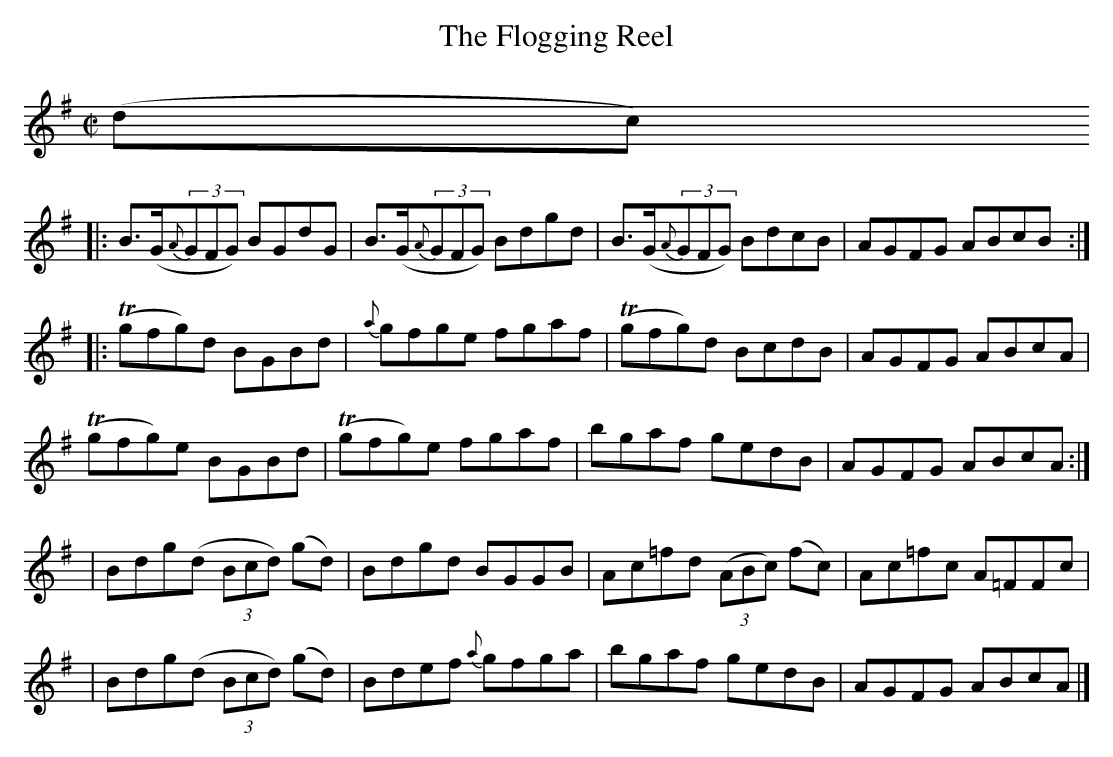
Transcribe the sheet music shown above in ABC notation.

X:1
T: The Flogging Reel
M: C|
L: 1/8
K: G
(dc)
|: B>(G{A}(3GFG) BGdG | B>(G{A}(3GFG) Bdgd | B>(G{A}(3GFG) BdcB | AGFG ABcB :|
|: T(gfg)d BGBd | {a}gfge fgaf | T(gfg)d BcdB | AGFG ABcA |
T(gfg)e BGBd | T(gfg)e fgaf | bgaf gedB | AGFG ABcA :|
| Bdg(d (3Bcd) (gd) | Bdgd BGGB | Ac=fd ((3ABc) (fc) | Ac=fc A=FFc |
| Bdg(d (3Bcd) (gd) | Bdef {a}gfga | bgaf gedB | AGFG ABcA |]
